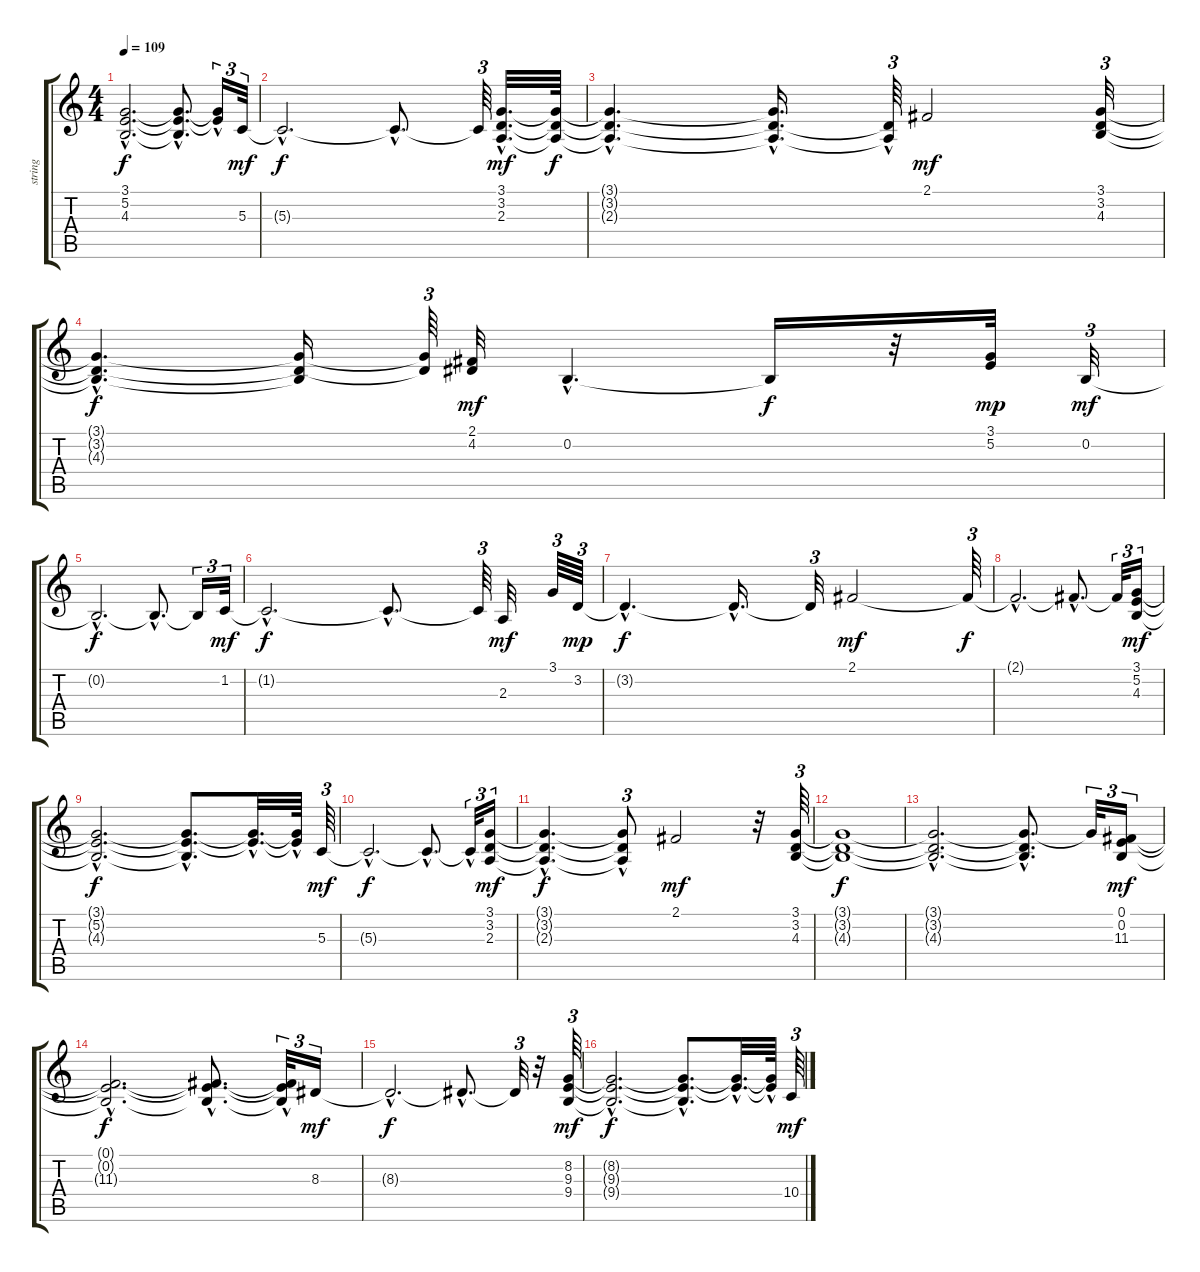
\track ("string" "string") {instrument synthstrings1}
\staff {score tabs}
\tuning (E4 B3 G3 D3 A2 E2) {hide}
\ts (4 4)
\tempo 109
\clef g2
\ks c
(3.1{hac t} 5.2{hac t} 4.3{hac t}).2{d dy f} (3.1{hac t} 5.2{hac t} 4.3{t}).8{d} (3.1{hac t} 5.2{t}).16{tu (3 2)} 5.3.32{tu (3 2) dy mf} |
5.3{hac t}.2{d dy f} 5.3{hac t}.8{d} 5.3{t}.64{tu (3 2)} (3.1{hac} 3.2{hac} 2.3{hac}).32{d dy mf} (3.1{t} 3.2{t} 2.3{t}).64{dy f} |
(3.1{hac t} 3.2{hac t} 2.3{hac t}).4{d} (3.1{hac t} 3.2{hac t} 2.3{hac t}).16{d} (3.2{hac t} 2.3{t}).64{tu (3 2)} 2.1.2{dy mf} (3.1 3.2 4.3).32{tu (3 2)} |
(3.1{hac t} 3.2{hac t} 4.3{hac t}).4{d dy f} (3.1{t} 3.2{t} 4.3{t}).16 (3.1{t} 3.2{t}).64{tu (3 2)} (2.1 4.2).32{dy mf} 0.2{hac}.4{d} 0.2{t}.16{dy f} r.32 (3.1 5.2).32{dy mp} 0.2.32{tu (3 2) dy mf} |
0.2{hac t}.2{d dy f} 0.2{hac t}.8{d} 0.2{t}.16{tu (3 2)} 1.2.32{tu (3 2) dy mf} |
1.2{hac t}.2{d dy f} 1.2{hac t}.8{d} 1.2{t}.64{tu (3 2)} 2.3.32{dy mf} 3.1.64{tu (3 2)} 3.2.64{tu (3 2) dy mp} |
3.2{hac t}.4{d dy f} 3.2{hac t}.16{d} 3.2{t}.32{tu (3 2)} 2.1.2{dy mf} 2.1{t}.64{tu (3 2) dy f} |
2.1{hac t}.2{d} 2.1{hac t}.8{d} 2.1{t}.32{tu (3 2)} (3.1 5.2 4.3).16{tu (3 2) dy mf} |
(3.1{hac t} 5.2{hac t} 4.3{hac t}).2{d dy f} (3.1{hac t} 5.2{hac t} 4.3{t}).8{d} (3.1{hac t} 5.2{hac t}).32{d} (3.1{hac t} 5.2{hac t}).64 5.3.64{tu (3 2) dy mf} |
5.3{hac t}.2{d dy f} 5.3{hac t}.8{d} 5.3{hac t}.32{tu (3 2)} (3.1 3.2 2.3).16{tu (3 2) dy mf} |
(3.1{hac t} 3.2{hac t} 2.3{hac t}).4{d dy f} (3.1{hac t} 3.2{t} 2.3{t}).8{tu (3 2)} 2.1.2{dy mf} r.32 (3.1 3.2 4.3).64{tu (3 2)} |
(3.1{t} 3.2{t} 4.3{t}).1{dy f} |
(3.1{hac t} 3.2{hac t} 4.3{hac t}).2{d} (3.1{hac t} 3.2{t} 4.3{t}).8{d} 3.1{t}.32{tu (3 2)} (0.1 0.2 11.3).16{tu (3 2) dy mf} |
(0.1{hac t} 0.2{hac t} 11.3{hac t}).2{d dy f} (0.1{hac t} 0.2{hac t} 11.3{hac t}).8{d} (0.1{t} 0.2{t} 11.3{hac t}).32{tu (3 2)} 8.3.16{tu (3 2) dy mf} |
8.3{hac t}.2{d dy f} 8.3{hac t}.8{d} 8.3{t}.32{tu (3 2)} r.32 (8.2 9.3 9.4).64{tu (3 2) dy mf} |
(8.2{hac t} 9.3{hac t} 9.4{hac t}).2{d dy f} (8.2{hac t} 9.3{hac t} 9.4{t}).8{d} (8.2{hac t} 9.3{hac t}).32{d} (8.2{hac t} 9.3{hac t}).64 10.4.64{tu (3 2) dy mf}
